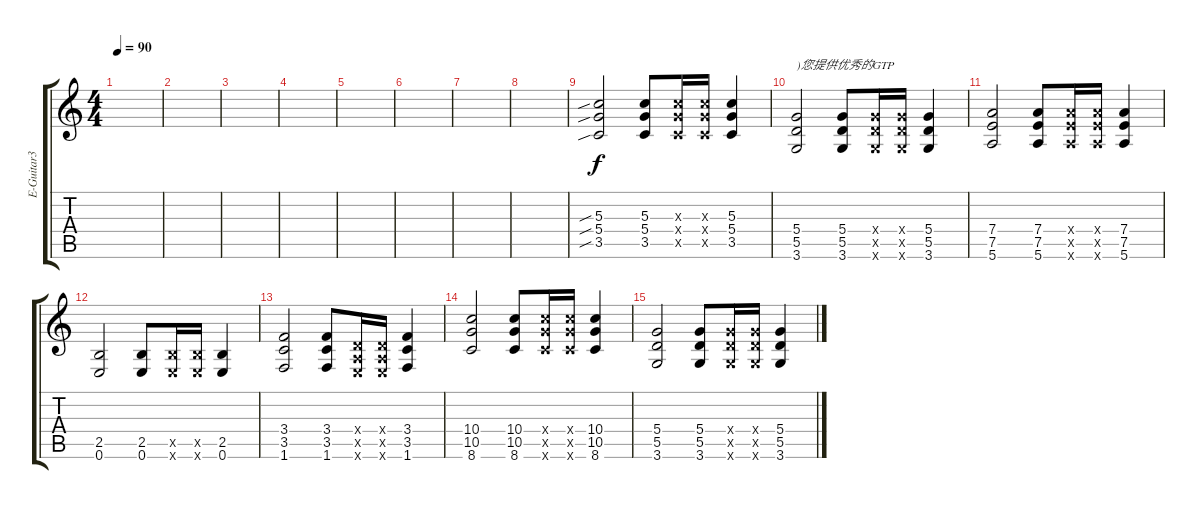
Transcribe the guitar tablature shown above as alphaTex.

\track ("E-Guitar3" "E-Guitar3") {instrument overdrivenguitar}
\staff {score tabs}
\tuning (E4 B3 G3 D3 A2 E2) {hide}
\ts (4 4)
\tempo 90
\clef g2
\ks c
|
|
|
|
|
|
|
|
(5.3{sib} 5.4{sib} 3.5{sib}).2 (5.3 5.4 3.5).8 (5.3{x} 5.4{x} 3.5{x}).16 (5.3{x} 5.4{x} 3.5{x}).16 (5.3 5.4 3.5).4 |
(5.4 5.5 3.6).2{txt ")您提供优秀的GTP"} (5.4 5.5 3.6).8 (5.4{x} 5.5{x} 3.6{x}).16 (5.4{x} 5.5{x} 3.6{x}).16 (5.4 5.5 3.6).4 |
(7.4 7.5 5.6).2 (7.4 7.5 5.6).8 (7.4{x} 7.5{x} 5.6{x}).16 (7.4{x} 7.5{x} 5.6{x}).16 (7.4 7.5 5.6).4 |
(2.5 0.6).2 (2.5 0.6).8 (2.5{x} 0.6{x}).16 (2.5{x} 0.6{x}).16 (2.5 0.6).4 |
(3.4 3.5 1.6).2 (3.4 3.5 1.6).8 (0.4{x} 0.5{x} 0.6{x}).16 (0.4{x} 0.5{x} 0.6{x}).16 (3.4 3.5 1.6).4 |
(10.4 10.5 8.6).2 (10.4 10.5 8.6).8 (10.4{x} 10.5{x} 8.6{x}).16 (10.4{x} 10.5{x} 8.6{x}).16 (10.4 10.5 8.6).4 |
(5.4 5.5 3.6).2 (5.4 5.5 3.6).8 (5.4{x} 5.5{x} 3.6{x}).16 (5.4{x} 5.5{x} 3.6{x}).16 (5.4 5.5 3.6).4
